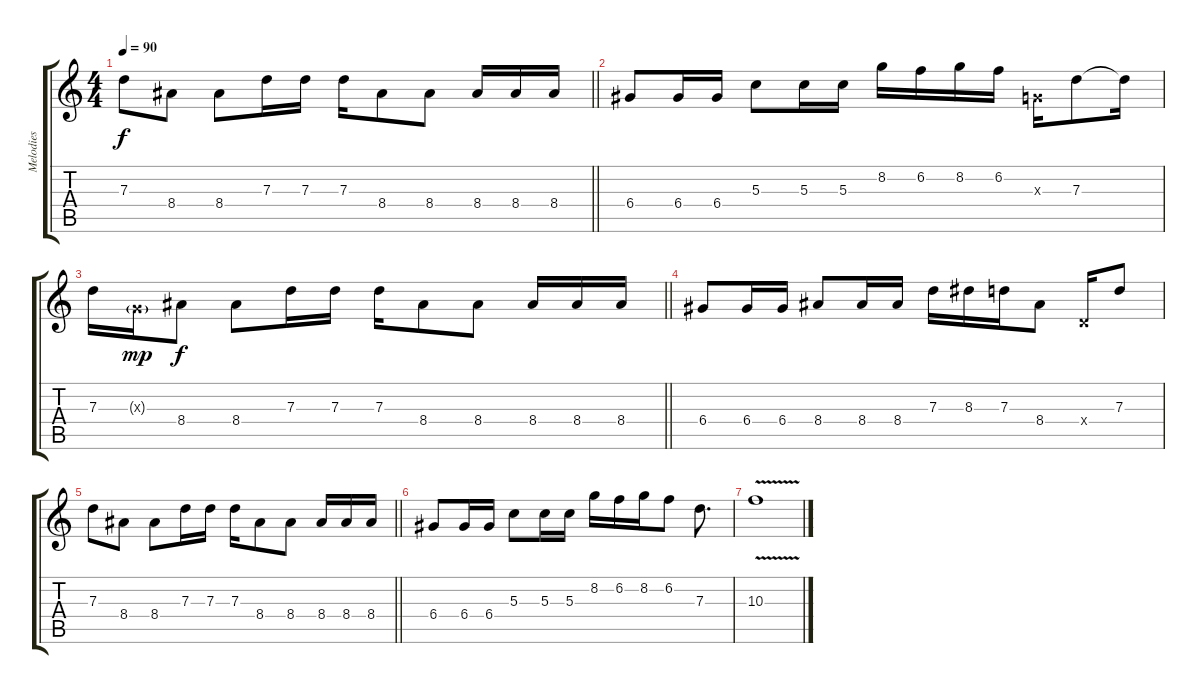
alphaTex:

\track ("Melodies" "Melodies") {instrument acousticguitarsteel}
\staff {score tabs}
\tuning (E4 B3 G3 D3 A2 E2) {hide}
\ts (4 4)
\tempo 90
\clef g2
\barLineRight lightlight
\ks c
7.3.8{dy f} 8.4.8 8.4.8 7.3.16 7.3.16 7.3.16 8.4.8 8.4.8 8.4.16 8.4.16 8.4.16 |
6.4.8 6.4.16 6.4.16 5.3.8 5.3.16 5.3.16 8.2.16 6.2.16 8.2.16 6.2.16 0.3{x}.16 7.3.8 7.3{t}.16 |
\barLineRight lightlight
7.3.16 0.3{g x}.16{dy mp} 8.4.8{dy f} 8.4.8 7.3.16 7.3.16 7.3.16 8.4.8 8.4.8 8.4.16 8.4.16 8.4.16 |
6.4.8 6.4.16 6.4.16 8.4.8 8.4.16 8.4.16 7.3.16 8.3.16 7.3.16 8.4.8 0.4{x}.16 7.3.8 |
\barLineRight lightlight
7.3.8 8.4.8 8.4.8 7.3.16 7.3.16 7.3.16 8.4.8 8.4.8 8.4.16 8.4.16 8.4.16 |
6.4.8 6.4.16 6.4.16 5.3.8 5.3.16 5.3.16 8.2.16 6.2.16 8.2.16 6.2.8 7.3.8{d} |
10.3{v}.1
